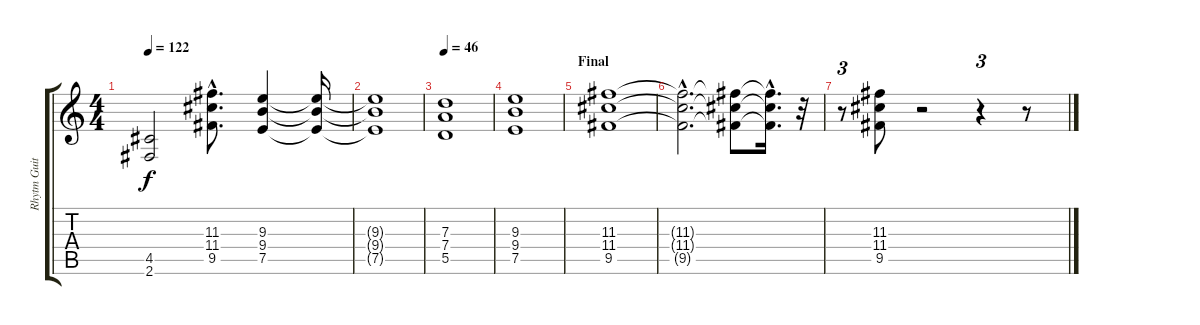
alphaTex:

\track ("Rhytm Guitar" "Rhytm Guit") {instrument distortionguitar}
\staff {score tabs}
\tuning (E4 B3 G3 D3 A2 E2) {hide}
\ts (4 4)
\tempo 122
\clef g2
\ks c
(4.5 2.6).2{dy f} (11.3{hac} 11.4{hac} 9.5{hac}).8{d} (9.3 9.4 7.5).4 (9.3{t} 9.4{t} 7.5{t}).16 |
(9.3{t} 9.4{t} 7.5{t}).1 |
\tempo 46
(7.3 7.4 5.5).1 |
(9.3 9.4 7.5).1 |
\section ("" "Final")
(11.3 11.4 9.5).1 |
(11.3{hac t} 11.4{hac t} 9.5{hac t}).2{d} (11.3{t} 11.4{t} 9.5{t}).8 (11.3{hac t} 11.4{hac t} 9.5{hac t}).16{d} r.32 |
r.8{tu (3 2)} (11.3 11.4 9.5).8 r.2 r.4{tu (3 2)} r.8
